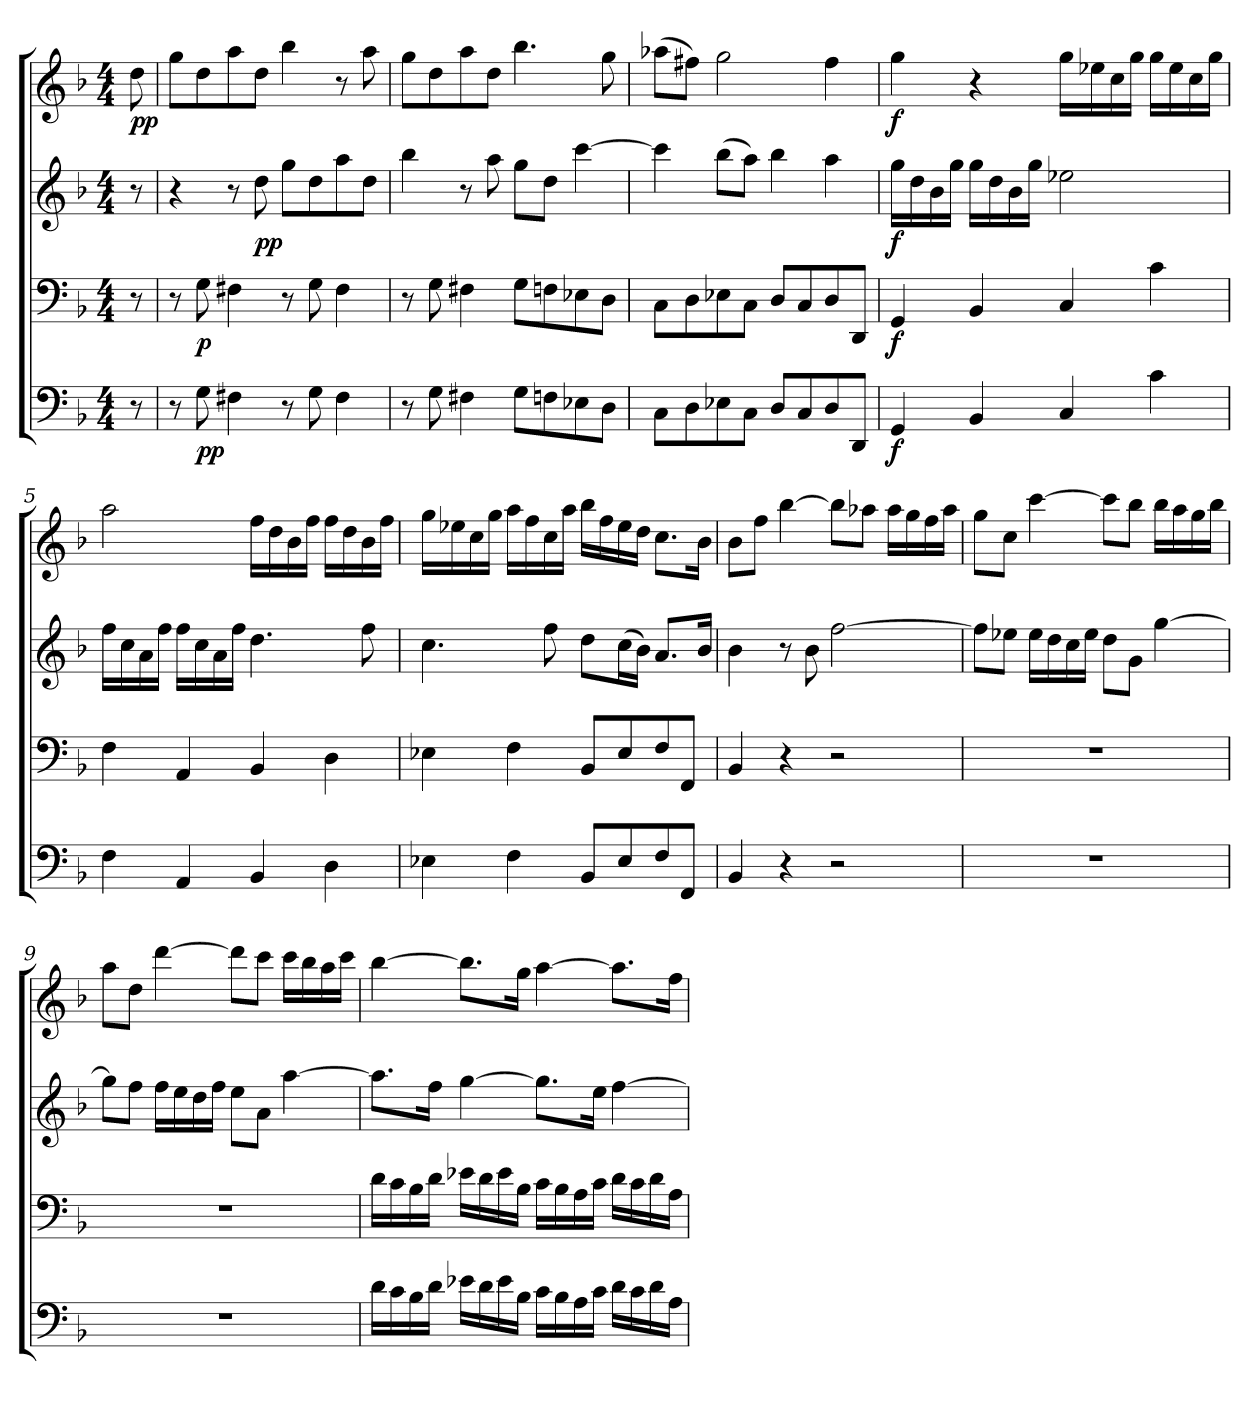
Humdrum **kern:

**kern	**dynam	**kern	**dynam	**kern	**dynam	**kern	**dynam
*part4	*part4	*part3	*part3	*part2	*part2	*part1	*part1
*staff4	*staff4	*staff3	*staff3	*staff2	*staff2	*staff1	*staff1
*clefF4	*	*clefF4	*	*clefG2	*	*clefG2	*
*k[b-]	*	*k[b-]	*	*k[b-]	*	*k[b-]	*
*M4/4	*	*M4/4	*	*M4/4	*	*M4/4	*
=	=	=	=	=	=	=	=
8r	.	8r	.	8r	.	8dd\	pp
=1	=1	=1	=1	=1	=1	=1	=1
8r	.	8r	.	4r	.	8gg\L	.
8G\	pp	8G\	p	.	.	8dd\	.
4F#X\	.	4F#X\	.	8r	.	8aa\	.
.	.	.	.	8dd\	pp	8dd\J	.
8r	.	8r	.	8gg\L	.	4bb-\	.
8G\	.	8G\	.	8dd\	.	.	.
4F#\	.	4F#\	.	8aa\	.	8r	.
.	.	.	.	8dd\J	.	8aa\	.
=2	=2	=2	=2	=2	=2	=2	=2
8r	.	8r	.	4bb-\	.	8gg\L	.
8G\	.	8G\	.	.	.	8dd\	.
4F#X\	.	4F#X\	.	8r	.	8aa\	.
.	.	.	.	8aa\	.	8dd\J	.
8G\L	.	8G\L	.	8gg\L	.	4.bb-\	.
8Fn\	.	8Fn\	.	8dd\J	.	.	.
8E-X\	.	8E-X\	.	[4ccc\	.	.	.
8D\J	.	8D\J	.	.	.	8gg\	.
=3	=3	=3	=3	=3	=3	=3	=3
8C\L	.	8C\L	.	4ccc\]	.	(8aa-X\L	.
8D\	.	8D\	.	.	.	8ff#X\J)	.
8E-X\	.	8E-X\	.	(8bb-\L	.	2gg\	.
8C\J	.	8C\J	.	8aa\J)	.	.	.
8D/L	.	8D/L	.	4bb-\	.	.	.
8C/	.	8C/	.	.	.	.	.
8D/	.	8D/	.	4aa\	.	4ff#\	.
8DD/J	.	8DD/J	.	.	.	.	.
=4	=4	=4	=4	=4	=4	=4	=4
4GG/	f	4GG/	f	16gg\LL	f	4gg\	f
.	.	.	.	16dd\	.	.	.
.	.	.	.	16b-\	.	.	.
.	.	.	.	16gg\JJ	.	.	.
4BB-/	.	4BB-/	.	16gg\LL	.	4r	.
.	.	.	.	16dd\	.	.	.
.	.	.	.	16b-\	.	.	.
.	.	.	.	16gg\JJ	.	.	.
4C/	.	4C/	.	2ee-X\	.	16gg\LL	.
.	.	.	.	.	.	16ee-X\	.
.	.	.	.	.	.	16cc\	.
.	.	.	.	.	.	16gg\JJ	.
4c\	.	4c\	.	.	.	16gg\LL	.
.	.	.	.	.	.	16ee-\	.
.	.	.	.	.	.	16cc\	.
.	.	.	.	.	.	16gg\JJ	.
=5	=5	=5	=5	=5	=5	=5	=5
4F\	.	4F\	.	16ff\LL	.	2aa\	.
.	.	.	.	16cc\	.	.	.
.	.	.	.	16a\	.	.	.
.	.	.	.	16ff\JJ	.	.	.
4AA/	.	4AA/	.	16ff\LL	.	.	.
.	.	.	.	16cc\	.	.	.
.	.	.	.	16a\	.	.	.
.	.	.	.	16ff\JJ	.	.	.
4BB-/	.	4BB-/	.	4.dd\	.	16ff\LL	.
.	.	.	.	.	.	16dd\	.
.	.	.	.	.	.	16b-\	.
.	.	.	.	.	.	16ff\JJ	.
4D\	.	4D\	.	.	.	16ff\LL	.
.	.	.	.	.	.	16dd\	.
.	.	.	.	8ff\	.	16b-\	.
.	.	.	.	.	.	16ff\JJ	.
=6	=6	=6	=6	=6	=6	=6	=6
4E-X\	.	4E-X\	.	4.cc\	.	16gg\LL	.
.	.	.	.	.	.	16ee-X\	.
.	.	.	.	.	.	16cc\	.
.	.	.	.	.	.	16gg\JJ	.
4F\	.	4F\	.	.	.	16aa\LL	.
.	.	.	.	.	.	16ff\	.
.	.	.	.	8ff\	.	16cc\	.
.	.	.	.	.	.	16aa\JJ	.
8BB-/L	.	8BB-/L	.	8dd\L	.	16bb-\LL	.
.	.	.	.	.	.	16ff\	.
8E-/	.	8E-/	.	(16cc\L	.	16ee-\	.
.	.	.	.	16b-\JJ)	.	16dd\JJ	.
8F/	.	8F/	.	8.a/L	.	8.cc\L	.
8FF/J	.	8FF/J	.	.	.	.	.
.	.	.	.	16b-/Jk	.	16b-\Jk	.
=7	=7	=7	=7	=7	=7	=7	=7
4BB-/	.	4BB-/	.	4b-\	.	8b-\L	.
.	.	.	.	.	.	8ff\J	.
4r	.	4r	.	8r	.	[4bb-\	.
.	.	.	.	8b-\	.	.	.
2r	.	2r	.	[2ff\	.	8bb-\L]	.
.	.	.	.	.	.	8aa-X\J	.
.	.	.	.	.	.	16aa-\LL	.
.	.	.	.	.	.	16gg\	.
.	.	.	.	.	.	16ff\	.
.	.	.	.	.	.	16aa-\JJ	.
=8	=8	=8	=8	=8	=8	=8	=8
1r	.	1r	.	8ff\L]	.	8gg\L	.
.	.	.	.	8ee-X\J	.	8cc\J	.
.	.	.	.	16ee-\LL	.	[4ccc\	.
.	.	.	.	16dd\	.	.	.
.	.	.	.	16cc\	.	.	.
.	.	.	.	16ee-\JJ	.	.	.
.	.	.	.	8dd\L	.	8ccc\L]	.
.	.	.	.	8g\J	.	8bb-\J	.
.	.	.	.	[4gg\	.	16bb-\LL	.
.	.	.	.	.	.	16aa\	.
.	.	.	.	.	.	16gg\	.
.	.	.	.	.	.	16bb-\JJ	.
=9	=9	=9	=9	=9	=9	=9	=9
1r	.	1r	.	8gg\L]	.	8aa\L	.
.	.	.	.	8ff\J	.	8dd\J	.
.	.	.	.	16ff\LL	.	[4ddd\	.
.	.	.	.	16ee\	.	.	.
.	.	.	.	16dd\	.	.	.
.	.	.	.	16ff\JJ	.	.	.
.	.	.	.	8ee\L	.	8ddd\L]	.
.	.	.	.	8a\J	.	8ccc\J	.
.	.	.	.	[4aa\	.	16ccc\LL	.
.	.	.	.	.	.	16bb-\	.
.	.	.	.	.	.	16aa\	.
.	.	.	.	.	.	16ccc\JJ	.
=10	=10	=10	=10	=10	=10	=10	=10
16d\LL	.	16d\LL	.	8.aa\L]	.	[4bb-\	.
16c\	.	16c\	.	.	.	.	.
16B-\	.	16B-\	.	.	.	.	.
16d\JJ	.	16d\JJ	.	16ff\Jk	.	.	.
16e-X\LL	.	16e-X\LL	.	[4gg\	.	8.bb-\L]	.
16d\	.	16d\	.	.	.	.	.
16e-\	.	16e-\	.	.	.	.	.
16B-\JJ	.	16B-\JJ	.	.	.	16gg\Jk	.
16c\LL	.	16c\LL	.	8.gg\L]	.	[4aa\	.
16B-\	.	16B-\	.	.	.	.	.
16A\	.	16A\	.	.	.	.	.
16c\JJ	.	16c\JJ	.	16ee\Jk	.	.	.
16d\LL	.	16d\LL	.	[4ff\	.	8.aa\L]	.
16c\	.	16c\	.	.	.	.	.
16d\	.	16d\	.	.	.	.	.
16A\JJ	.	16A\JJ	.	.	.	16ff\Jk	.
=	=	=	=	=	=	=	=
*-	*-	*-	*-	*-	*-	*-	*-
